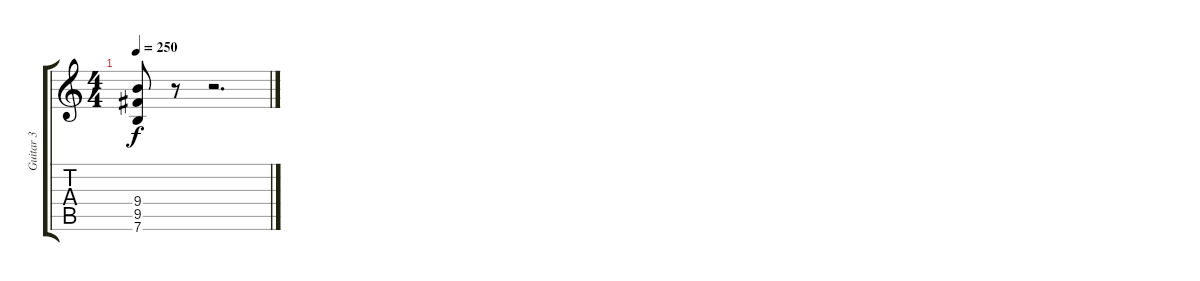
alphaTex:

\track ("Guitar 3" "Guitar 3") {instrument overdrivenguitar}
\staff {score tabs}
\tuning (E4 B3 G3 D3 A2 E2) {hide}
\ts (4 4)
\tempo 250
\clef g2
\ks c
(9.4 9.5 7.6).8{dy f} r.8 r.2{d}
